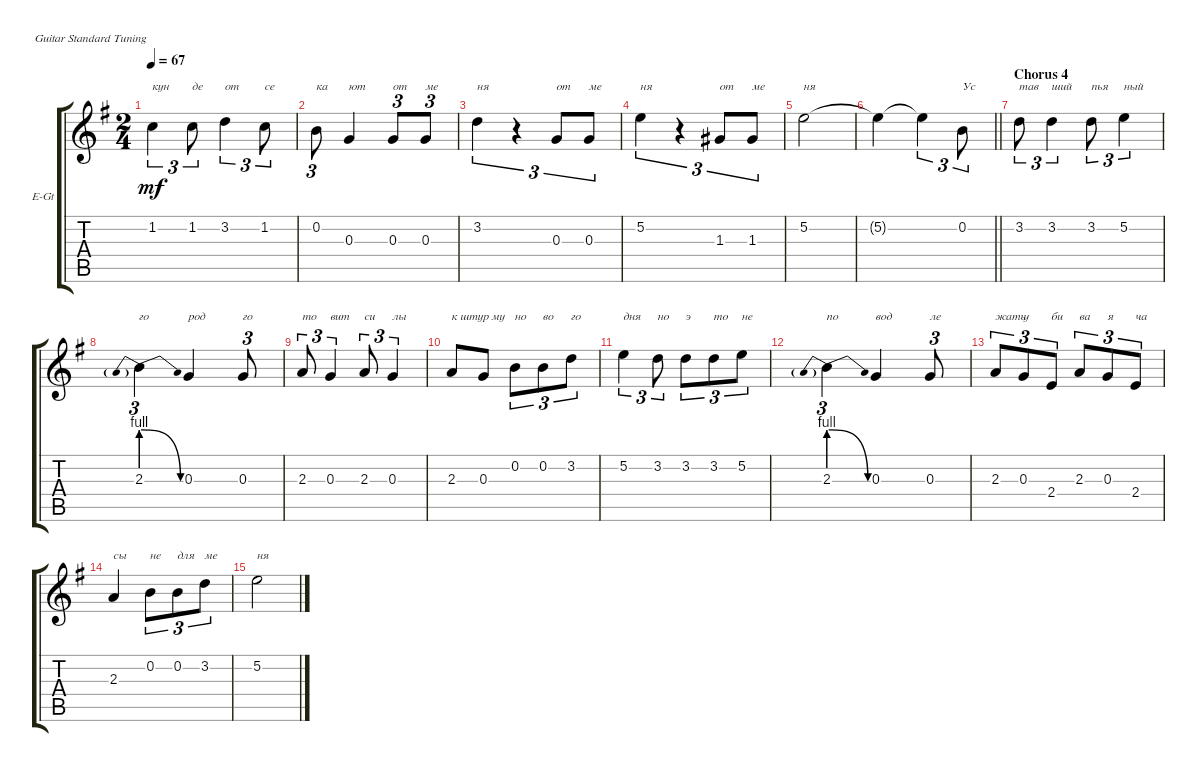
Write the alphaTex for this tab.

\bracketExtendMode groupsimilarinstruments
\firstSystemTrackNameOrientation horizontal
\otherSystemsTrackNameOrientation horizontal
\track ("vocal 1 (Artur Potemkin)" "E-Gt") {instrument electricguitarclean}
\staff {score tabs}
\tuning (E4 B3 G3 D3 A2 E2)
\ts (2 4)
\tempo 67
\clef g2
\scale
0.333333
\ks eminor
1.2.4{tu (3 2) txt "кун" dy mf} 1.2.8{tu (3 2) txt "де"} 3.2.4{tu (3 2) txt "от"} 1.2.8{tu (3 2) txt "се"} |
\scale
0.333333 0.2.8{tu (3 2) txt "ка"} 0.3.4{txt "ют"} 0.3.8{tu (3 2) txt "от"} 0.3.8{tu (3 2) txt "ме"} |
\scale
0.333333 3.2.4{tu (3 2) txt "ня"} r.4{tu (3 2)} 0.3.8{tu (3 2) txt "от"} 0.3.8{tu (3 2) txt "ме"} |
\scale
0.333333 5.2.4{tu (3 2) txt "ня"} r.4{tu (3 2)} 1.3.8{tu (3 2) txt "от "} 1.3.8{tu (3 2) txt "ме"} |
\scale
0.333333 5.2.2{txt "ня"} |
\scale
0.333333
\barLineRight lightlight
5.2{t}.4 5.2{t}.4{tu (3 2)} 0.2.8{tu (3 2) txt "Ус"} |
\section ("" "Chorus 4")
\scale
0.333333 3.2.8{tu (3 2) txt "тав"} 3.2.4{tu (3 2) txt "ший"} 3.2.8{tu (3 2) txt "пья"} 5.2.4{tu (3 2) txt "ный"} |
\scale
0.333333 2.3{be (prebendrelease 0 4 29.4 0)}.4{tu (3 2) txt "го"} 0.3.4{txt "род"} 0.3.8{tu (3 2) txt "го"} |
\scale
0.333333 2.3.8{tu (3 2) txt "то"} 0.3.4{tu (3 2) txt "вит"} 2.3.8{tu (3 2) txt "си"} 0.3.4{tu (3 2) txt "лы"} |
\scale
0.333333 2.3.8{txt "к штур му"} 0.3.8 0.2.8{tu (3 2) txt "но"} 0.2.8{tu (3 2) txt "во"} 3.2.8{tu (3 2) txt "го"} |
\scale
0.333333 5.2.4{tu (3 2) txt "дня"} 3.2.8{tu (3 2) txt "но"} 3.2.8{tu (3 2) txt "э"} 3.2.8{tu (3 2) txt "то"} 5.2.8{tu (3 2) txt "не"} |
\scale
0.333333 2.3{be (prebendrelease 0 4 29.4 0)}.4{tu (3 2) txt "по"} 0.3.4{txt "вод"} 0.3.8{tu (3 2) txt "ле"} |
\scale
0.333333 2.3.8{tu (3 2) txt "жать"} 0.3.8{tu (3 2) txt "у"} 2.4.8{tu (3 2) txt "би"} 2.3.8{tu (3 2) txt "ва"} 0.3.8{tu (3 2) txt "я"} 2.4.8{tu (3 2) txt "ча"} |
\scale
0.333333 2.3.4{txt "сы"} 0.2.8{tu (3 2) txt "не"} 0.2.8{tu (3 2) txt "для"} 3.2.8{tu (3 2) txt "ме"} |
\scale
0.333333 5.2.2{txt "ня"} |
\scale
0.333333
